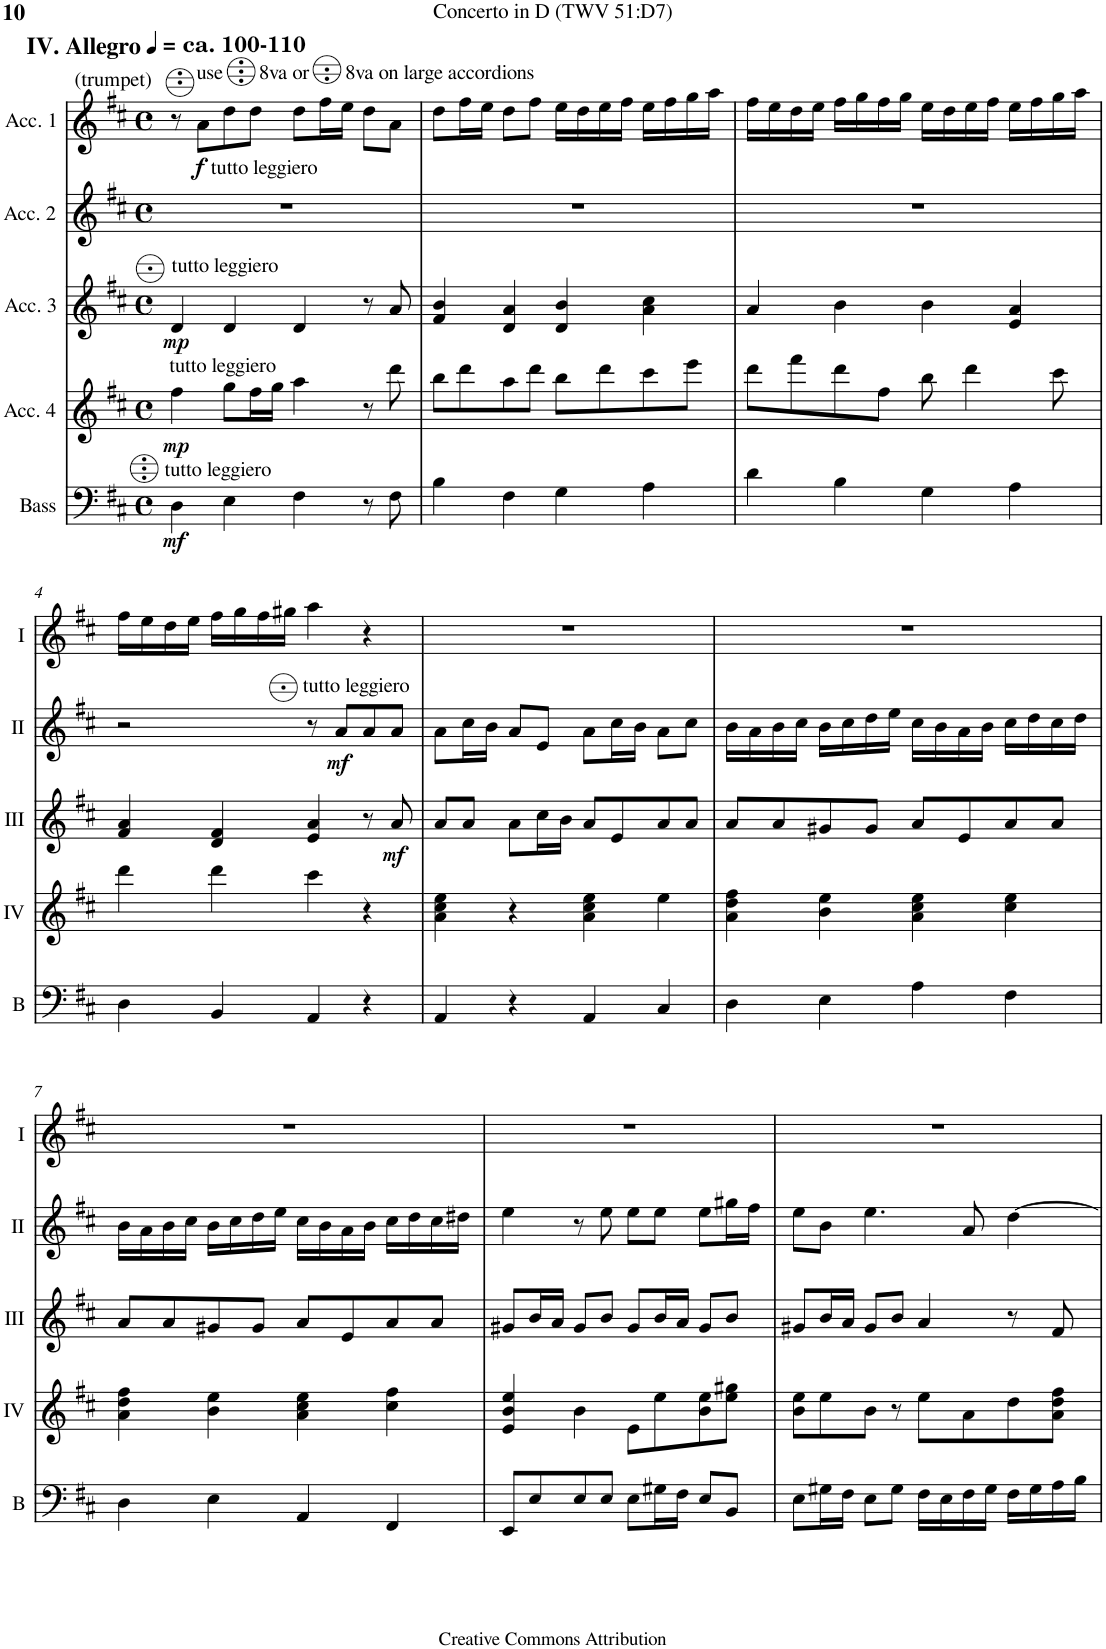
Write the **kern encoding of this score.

**kern	**dynam	**kern	**dynam	**kern	**dynam	**kern	**dynam	**kern	**dynam
*part5	*part5	*part4	*part4	*part3	*part3	*part2	*part2	*part1	*part1
*staff5	*staff5	*staff4	*staff4	*staff3	*staff3	*staff2	*staff2	*staff1	*staff1
*I"Bass	*	*I"Acc. 4	*	*I"Acc. 3	*	*I"Acc. 2	*	*I"Acc. 1	*
*I'B	*	*	*	*	*	*	*	*	*
!!LO:PB:g=z
*clefF4	*	*clefG2	*	*clefG2	*	*clefG2	*	*clefG2	*
*Trd7c12	*	*Trd7c12	*	*	*	*	*	*	*
*k[f#c#]	*	*k[f#c#]	*	*k[f#c#]	*	*k[f#c#]	*	*k[f#c#]	*
*M4/4	*	*M4/4	*	*M4/4	*	*M4/4	*	*M4/4	*
*met(c)	*	*met(c)	*	*met(c)	*	*met(c)	*	*met(c)	*
=1	=1	=1	=1	=1	=1	=1	=1	=1	=1
!	!	!	!	!	!	!	!	!LO:TX:a:B:t=IV. Allegro	!
!	!	!	!	!	!	!	!	!LO:TX:a:B:t=ca. 100-110	!
!	!	!	!	!	!	!	!	!LO:TX:a:t=(trumpet)	!
!	!	!	!	!LO:TX:a:t=tutto leggiero	!	!	!	!	!
!	!	!LO:TX:a:t=tutto leggiero	!	!	!	!	!	!	!
!LO:TX:a:t=tutto leggiero	!	!	!	!	!	!	!	!	!
!	!LO:DY:b	!	!LO:DY:b	!	!LO:DY:b	!	!	!	!
4D\	mf	4ff#\	mp	4d/	mp	1r	.	8r	.
!	!	!	!	!	!	!	!	!LO:TX:b:t=tutto leggiero	!
!	!	!	!	!	!	!	!	!LO:TX:a:t=use       8va or       8va on large accordions	!
!	!	!	!	!	!	!	!	!	!LO:DY:b
.	.	.	.	.	.	.	.	8a\L	f
4E\	.	8gg\L	.	4d/	.	.	.	8dd\	.
.	.	16ff#\L	.	.	.	.	.	8dd\J	.
.	.	16gg\JJ	.	.	.	.	.	.	.
4F#\	.	4aa\	.	4d/	.	.	.	8dd\L	.
.	.	.	.	.	.	.	.	16ff#\L	.
.	.	.	.	.	.	.	.	16ee\JJ	.
8r	.	8r	.	8r	.	.	.	8dd\L	.
8F#\	.	8ddd\	.	8a/	.	.	.	8a\J	.
=2	=2	=2	=2	=2	=2	=2	=2	=2	=2
4B\	.	8bb\L	.	4f#/ 4b/	.	1r	.	8dd\L	.
.	.	8ddd\	.	.	.	.	.	16ff#\L	.
.	.	.	.	.	.	.	.	16ee\JJ	.
4F#\	.	8aa\	.	4d/ 4a/	.	.	.	8dd\L	.
.	.	8ddd\J	.	.	.	.	.	8ff#\J	.
4G\	.	8bb\L	.	4d/ 4b/	.	.	.	16ee\LL	.
.	.	.	.	.	.	.	.	16dd\	.
.	.	8ddd\	.	.	.	.	.	16ee\	.
.	.	.	.	.	.	.	.	16ff#\JJ	.
4A\	.	8ccc#\	.	4a\ 4cc#\	.	.	.	16ee\LL	.
.	.	.	.	.	.	.	.	16ff#\	.
.	.	8eee\J	.	.	.	.	.	16gg\	.
.	.	.	.	.	.	.	.	16aa\JJ	.
=3	=3	=3	=3	=3	=3	=3	=3	=3	=3
4d\	.	8ddd\L	.	4a/	.	1r	.	16ff#\LL	.
.	.	.	.	.	.	.	.	16ee\	.
.	.	8fff#\	.	.	.	.	.	16dd\	.
.	.	.	.	.	.	.	.	16ee\JJ	.
4B\	.	8ddd\	.	4b\	.	.	.	16ff#\LL	.
.	.	.	.	.	.	.	.	16gg\	.
.	.	8ff#\J	.	.	.	.	.	16ff#\	.
.	.	.	.	.	.	.	.	16gg\JJ	.
4G\	.	8bb\	.	4b\	.	.	.	16ee\LL	.
.	.	.	.	.	.	.	.	16dd\	.
.	.	4ddd\	.	.	.	.	.	16ee\	.
.	.	.	.	.	.	.	.	16ff#\JJ	.
4A\	.	.	.	4e/ 4a/	.	.	.	16ee\LL	.
.	.	.	.	.	.	.	.	16ff#\	.
.	.	8ccc#\	.	.	.	.	.	16gg\	.
.	.	.	.	.	.	.	.	16aa\JJ	.
!!LO:LB:g=z
=4	=4	=4	=4	=4	=4	=4	=4	=4	=4
4D\	.	4ddd\	.	4f#/ 4a/	.	2r	.	16ff#\LL	.
.	.	.	.	.	.	.	.	16ee\	.
.	.	.	.	.	.	.	.	16dd\	.
.	.	.	.	.	.	.	.	16ee\JJ	.
4BB/	.	4ddd\	.	4d/ 4f#/	.	.	.	16ff#\LL	.
.	.	.	.	.	.	.	.	16gg\	.
.	.	.	.	.	.	.	.	16ff#\	.
.	.	.	.	.	.	.	.	16gg#X\JJ	.
!	!	!	!	!	!	!LO:TX:a:t=tutto leggiero	!	!	!
4AA/	.	4ccc#\	.	4e/ 4a/	.	8r	.	4aa\	.
!	!	!	!	!	!	!	!LO:DY:b	!	!
.	.	.	.	.	.	8a/L	mf	.	.
4r	.	4r	.	8r	.	8a/	.	4r	.
!	!	!	!	!	!LO:DY:b	!	!	!	!
.	.	.	.	8a/	mf	8a/J	.	.	.
=5	=5	=5	=5	=5	=5	=5	=5	=5	=5
4AA/	.	4a\ 4cc#\ 4ee\	.	8a/L	.	8a\L	.	1r	.
.	.	.	.	8a/J	.	16cc#\L	.	.	.
.	.	.	.	.	.	16b\JJ	.	.	.
4r	.	4r	.	8a\L	.	8a/L	.	.	.
.	.	.	.	16cc#\L	.	8e/J	.	.	.
.	.	.	.	16b\JJ	.	.	.	.	.
4AA/	.	4a\ 4cc#\ 4ee\	.	8a/L	.	8a\L	.	.	.
.	.	.	.	8e/	.	16cc#\L	.	.	.
.	.	.	.	.	.	16b\JJ	.	.	.
4C#/	.	4ee\	.	8a/	.	8a\L	.	.	.
.	.	.	.	8a/J	.	8cc#\J	.	.	.
=6	=6	=6	=6	=6	=6	=6	=6	=6	=6
4D\	.	4a\ 4dd\ 4ff#\	.	8a/L	.	16b\LL	.	1r	.
.	.	.	.	.	.	16a\	.	.	.
.	.	.	.	8a/	.	16b\	.	.	.
.	.	.	.	.	.	16cc#\JJ	.	.	.
4E\	.	4b\ 4ee\	.	8g#X/	.	16b\LL	.	.	.
.	.	.	.	.	.	16cc#\	.	.	.
.	.	.	.	8g#/J	.	16dd\	.	.	.
.	.	.	.	.	.	16ee\JJ	.	.	.
4A\	.	4a\ 4cc#\ 4ee\	.	8a/L	.	16cc#\LL	.	.	.
.	.	.	.	.	.	16b\	.	.	.
.	.	.	.	8e/	.	16a\	.	.	.
.	.	.	.	.	.	16b\JJ	.	.	.
4F#\	.	4cc#\ 4ee\	.	8a/	.	16cc#\LL	.	.	.
.	.	.	.	.	.	16dd\	.	.	.
.	.	.	.	8a/J	.	16cc#\	.	.	.
.	.	.	.	.	.	16dd\JJ	.	.	.
!!LO:LB:g=z
=7	=7	=7	=7	=7	=7	=7	=7	=7	=7
4D\	.	4a\ 4dd\ 4ff#\	.	8a/L	.	16b\LL	.	1r	.
.	.	.	.	.	.	16a\	.	.	.
.	.	.	.	8a/	.	16b\	.	.	.
.	.	.	.	.	.	16cc#\JJ	.	.	.
4E\	.	4b\ 4ee\	.	8g#X/	.	16b\LL	.	.	.
.	.	.	.	.	.	16cc#\	.	.	.
.	.	.	.	8g#/J	.	16dd\	.	.	.
.	.	.	.	.	.	16ee\JJ	.	.	.
4AA/	.	4a\ 4cc#\ 4ee\	.	8a/L	.	16cc#\LL	.	.	.
.	.	.	.	.	.	16b\	.	.	.
.	.	.	.	8e/	.	16a\	.	.	.
.	.	.	.	.	.	16b\JJ	.	.	.
4FF#/	.	4cc#\ 4ff#\	.	8a/	.	16cc#\LL	.	.	.
.	.	.	.	.	.	16dd\	.	.	.
.	.	.	.	8a/J	.	16cc#\	.	.	.
.	.	.	.	.	.	16dd#X\JJ	.	.	.
=8	=8	=8	=8	=8	=8	=8	=8	=8	=8
8EE/L	.	4e/ 4b/ 4ee/	.	8g#X/L	.	4ee\	.	1r	.
8E/	.	.	.	16b/L	.	.	.	.	.
.	.	.	.	16a/JJ	.	.	.	.	.
8E/	.	4b\	.	8g#/L	.	8r	.	.	.
8E/J	.	.	.	8b/J	.	8ee\	.	.	.
8E\L	.	8e\L	.	8g#/L	.	8ee\L	.	.	.
16G#X\L	.	8ee\	.	16b/L	.	8ee\J	.	.	.
16F#\JJ	.	.	.	16a/JJ	.	.	.	.	.
8E/L	.	8b\ 8ee\	.	8g#/L	.	8ee\L	.	.	.
8BB/J	.	8ee\ 8gg#X\J	.	8b/J	.	16gg#X\L	.	.	.
.	.	.	.	.	.	16ff#\JJ	.	.	.
=9	=9	=9	=9	=9	=9	=9	=9	=9	=9
8E\L	.	8b\ 8ee\L	.	8g#X/L	.	8ee\L	.	1r	.
16G#X\L	.	8ee\	.	16b/L	.	8b\J	.	.	.
16F#\JJ	.	.	.	16a/JJ	.	.	.	.	.
8E\L	.	8b\J	.	8g#/L	.	4.ee\	.	.	.
8G#\J	.	8r	.	8b/J	.	.	.	.	.
16F#\LL	.	8ee\L	.	4a/	.	.	.	.	.
16E\	.	.	.	.	.	.	.	.	.
16F#\	.	8a\	.	.	.	8a/	.	.	.
16G#\JJ	.	.	.	.	.	.	.	.	.
16F#\LL	.	8dd\	.	8r	.	[4dd\	.	.	.
16G#\	.	.	.	.	.	.	.	.	.
16A\	.	8a\ 8dd\ 8ff#\J	.	8f#/	.	.	.	.	.
16B\JJ	.	.	.	.	.	.	.	.	.
=	=	=	=	=	=	=	=	=	=
*-	*-	*-	*-	*-	*-	*-	*-	*-	*-
